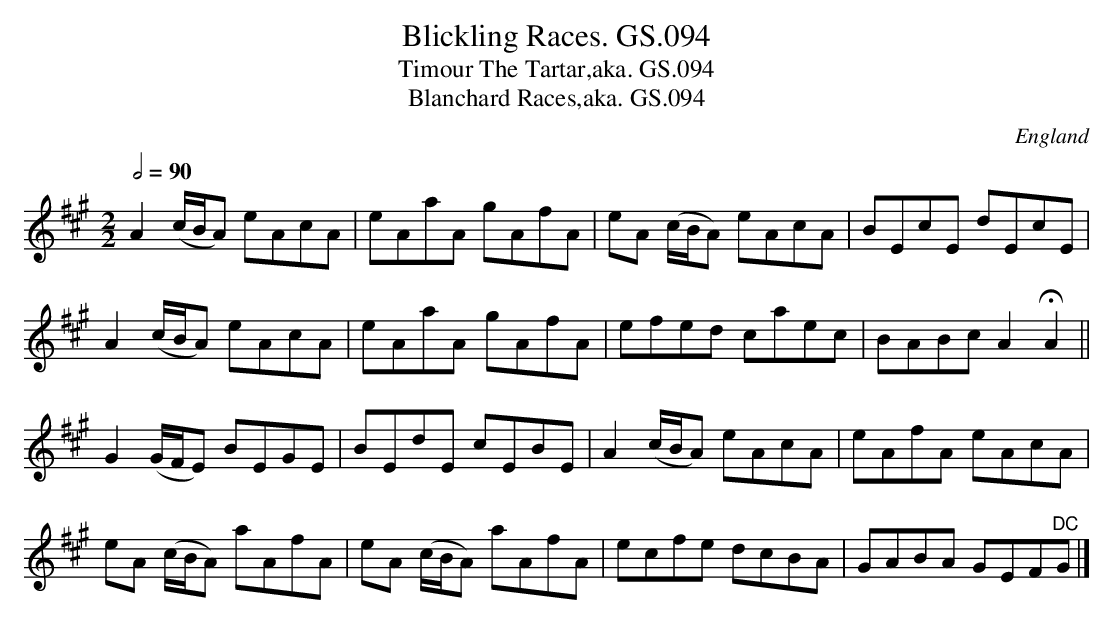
X:1
T:Blickling Races. GS.094
T:Timour The Tartar,aka. GS.094
T:Blanchard Races,aka. GS.094
M:2/2
L:1/8
Q:1/2=90
O:England
K:A major
A2 (c/2B/2A) eAcA | eAaA gAfA | eA (c/2B/2A) eAcA | BEcE dEcE |!
A2 (c/2B/2A) eAcA |eAaA gAfA | efed caec | BABc A2HA2 || !
G2 (G/2F/2E) BEGE | BEdE cEBE |\
A2 (c/2B/2A) eAcA | eAfA eAcA |!
eA (c/2B/2A) aAfA | eA (c/2B/2A) aAfA|\
ecfe dcBA | GABA GEF"^DC"G |]
